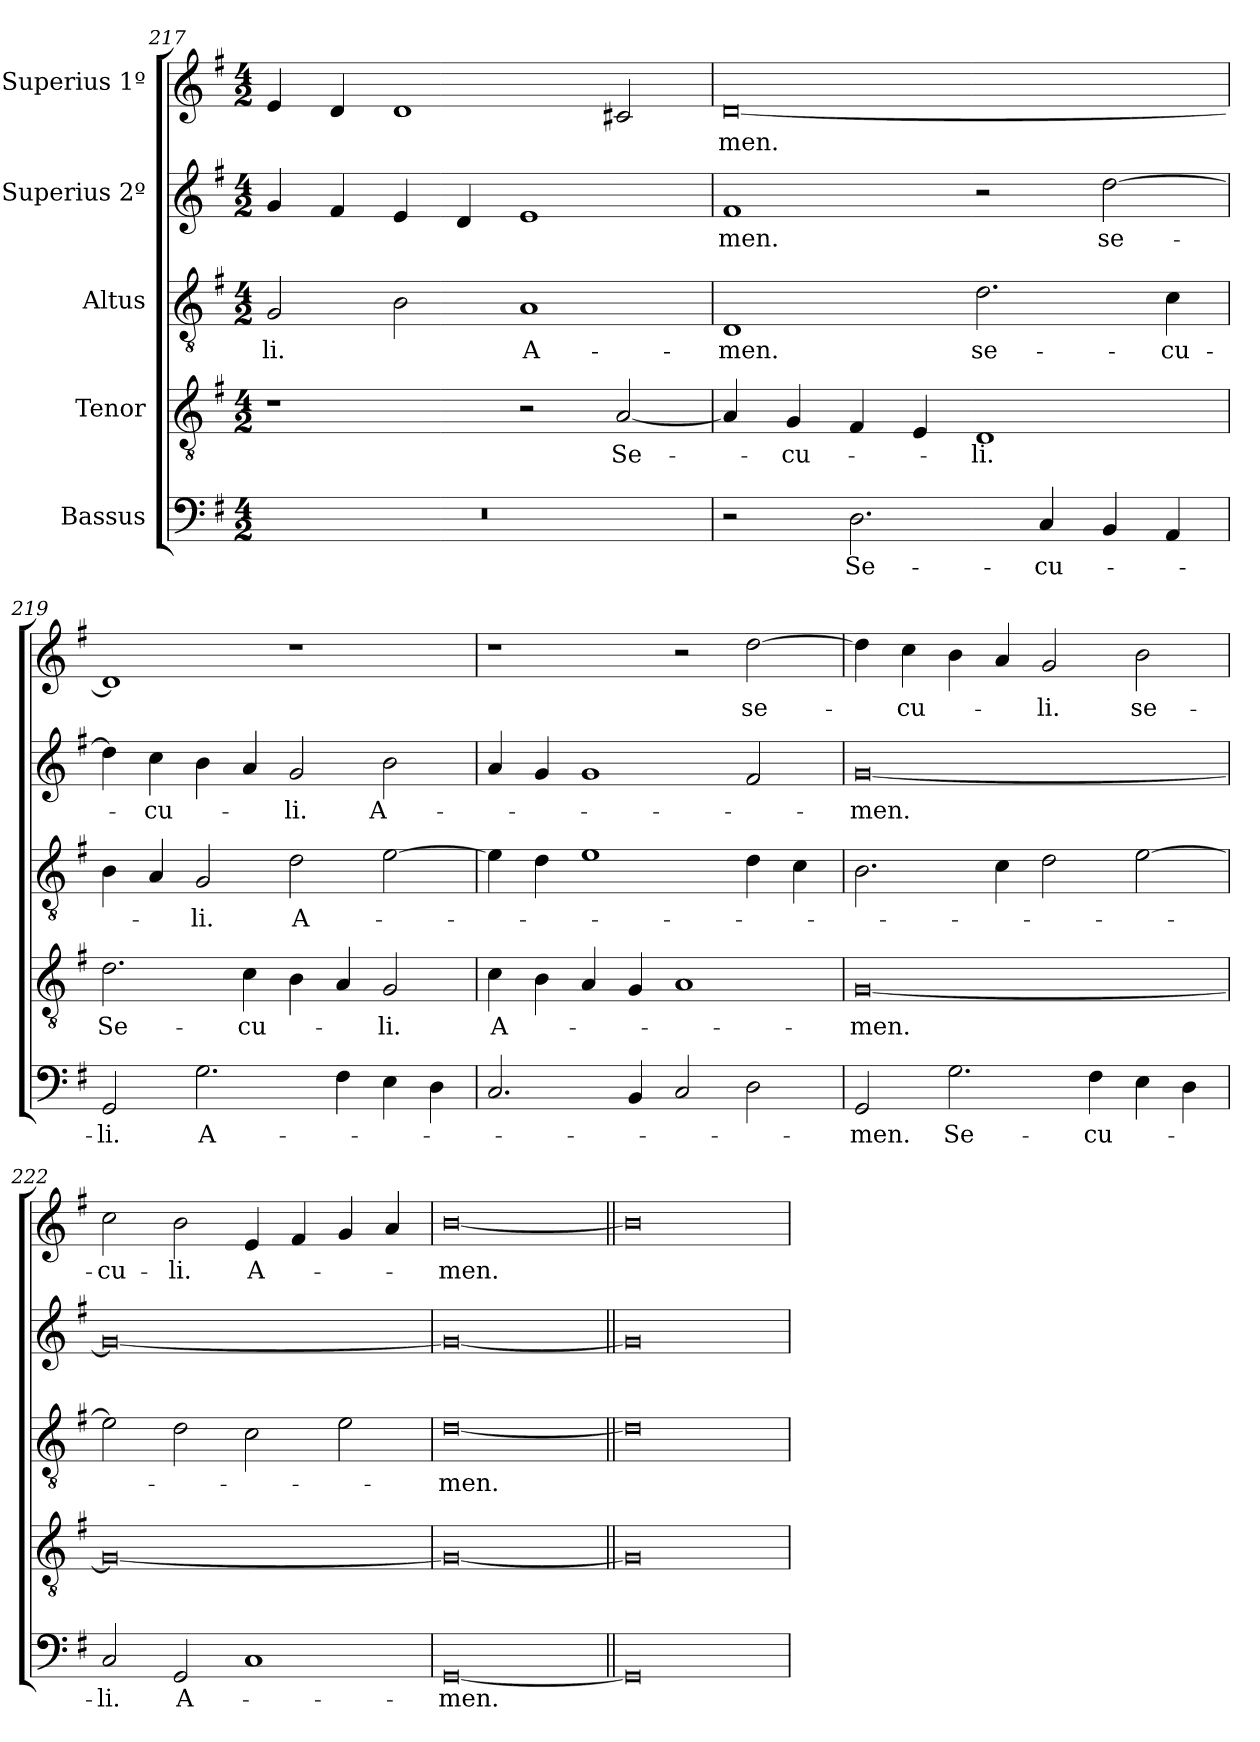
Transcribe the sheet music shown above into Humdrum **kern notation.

**kern	**text	**kern	**text	**kern	**text	**kern	**text	**kern	**text
*part5	*part5	*part4	*part4	*part3	*part3	*part2	*part2	*part1	*part1
*staff5	*staff5	*staff4	*staff4	*staff3	*staff3	*staff2	*staff2	*staff1	*staff1
*I"Bassus	*	*I"Tenor	*	*I"Altus	*	*I"Superius 2º	*	*I"Superius 1º	*
*clefF4	*	*clefGv2	*	*clefGv2	*	*clefG2	*	*clefG2	*
*k[f#]	*	*k[f#]	*	*k[f#]	*	*k[f#]	*	*k[f#]	*
*M4/2	*	*M4/2	*	*M4/2	*	*M4/2	*	*M4/2	*
=217	=217	=217	=217	=217	=217	=217	=217	=217	=217
0r	.	1r	.	2G/	-li.	4g/	.	4e/	.
.	.	.	.	.	.	4f#/	.	4d/	.
.	.	.	.	2B\	.	4e/	.	1d/	.
.	.	.	.	.	.	4d/	.	.	.
.	.	2r	.	1A/	A-	1e/	.	.	.
.	.	[2A/	-Se-	.	.	.	.	2c#X/	.
=218	=218	=218	=218	=218	=218	=218	=218	=218	=218
2r	.	4A/]	.	1D/	-men.	1f#/	-men.	[0d/	-men.
.	.	4G/	-cu-	.	.	.	.	.	.
2.D\	Se-	4F#/	.	.	.	.	.	.	.
.	.	4E/	.	.	.	.	.	.	.
.	.	1D/	-li.	2.d\	se-	2r	.	.	.
4C/	-cu-	.	.	.	.	.	.	.	.
4BB/	.	.	.	.	.	[2dd\	se-	.	.
4AA/	.	.	.	4c\	-cu-	.	.	.	.
=219	=219	=219	=219	=219	=219	=219	=219	=219	=219
2GG/	-li.	2.d\	Se-	4B\	.	4dd\]	.	1d/]	.
.	.	.	.	4A/	.	4cc\	-cu-	.	.
2.G\	A-	.	.	2G/	-li.	4b\	.	.	.
.	.	4c\	-cu-	.	.	4a/	.	.	.
.	.	4B\	.	2d\	A-	2g/	-li.	1r	.
4F#\	.	4A/	.	.	.	.	.	.	.
4E\	.	2G/	-li.	[2e\	.	2b\	A-	.	.
4D\	.	.	.	.	.	.	.	.	.
=220	=220	=220	=220	=220	=220	=220	=220	=220	=220
2.C/	.	4c\	A-	4e\]	.	4a/	.	1r	.
.	.	4B\	.	4d\	.	4g/	.	.	.
.	.	4A/	.	1e\	.	1g/	.	.	.
4BB/	.	4G/	.	.	.	.	.	.	.
2C/	.	1A/	.	.	.	.	.	2r	.
2D\	.	.	.	4d\	.	2f#/	.	[2dd\	se-
.	.	.	.	4c\	.	.	.	.	.
=221	=221	=221	=221	=221	=221	=221	=221	=221	=221
2GG/	-men.	[0G/	-men.	2.B\	.	[0g/	-men.	4dd\]	.
.	.	.	.	.	.	.	.	4cc\	-cu-
2.G\	Se-	.	.	.	.	.	.	4b\	.
.	.	.	.	4c\	.	.	.	4a/	.
.	.	.	.	2d\	.	.	.	2g/	-li.
4F#\	-cu-	.	.	.	.	.	.	.	.
4E\	.	.	.	[2e\	.	.	.	2b\	se-
4D\	.	.	.	.	.	.	.	.	.
=222	=222	=222	=222	=222	=222	=222	=222	=222	=222
2C/	-li.	0G/_	.	2e\]	.	0g/_	.	2cc\	-cu-
2GG/	A-	.	.	2d\	.	.	.	2b\	-li.
1C/	.	.	.	2c\	.	.	.	4e/	A-
.	.	.	.	.	.	.	.	4f#/	.
.	.	.	.	2e\	.	.	.	4g/	.
.	.	.	.	.	.	.	.	4a/	.
=223	=223	=223	=223	=223	=223	=223	=223	=223	=223
[0GG/	-men.	0G/_	.	[0d/	-men.	0g/_	.	[0b/	-men.
=224||	=224||	=224||	=224||	=224||	=224||	=224||	=224||	=224||	=224||
0GG/]	.	0G/]	.	0d/]	.	0g/]	.	0b/]	.
=	=	=	=	=	=	=	=	=	=
*-	*-	*-	*-	*-	*-	*-	*-	*-	*-
